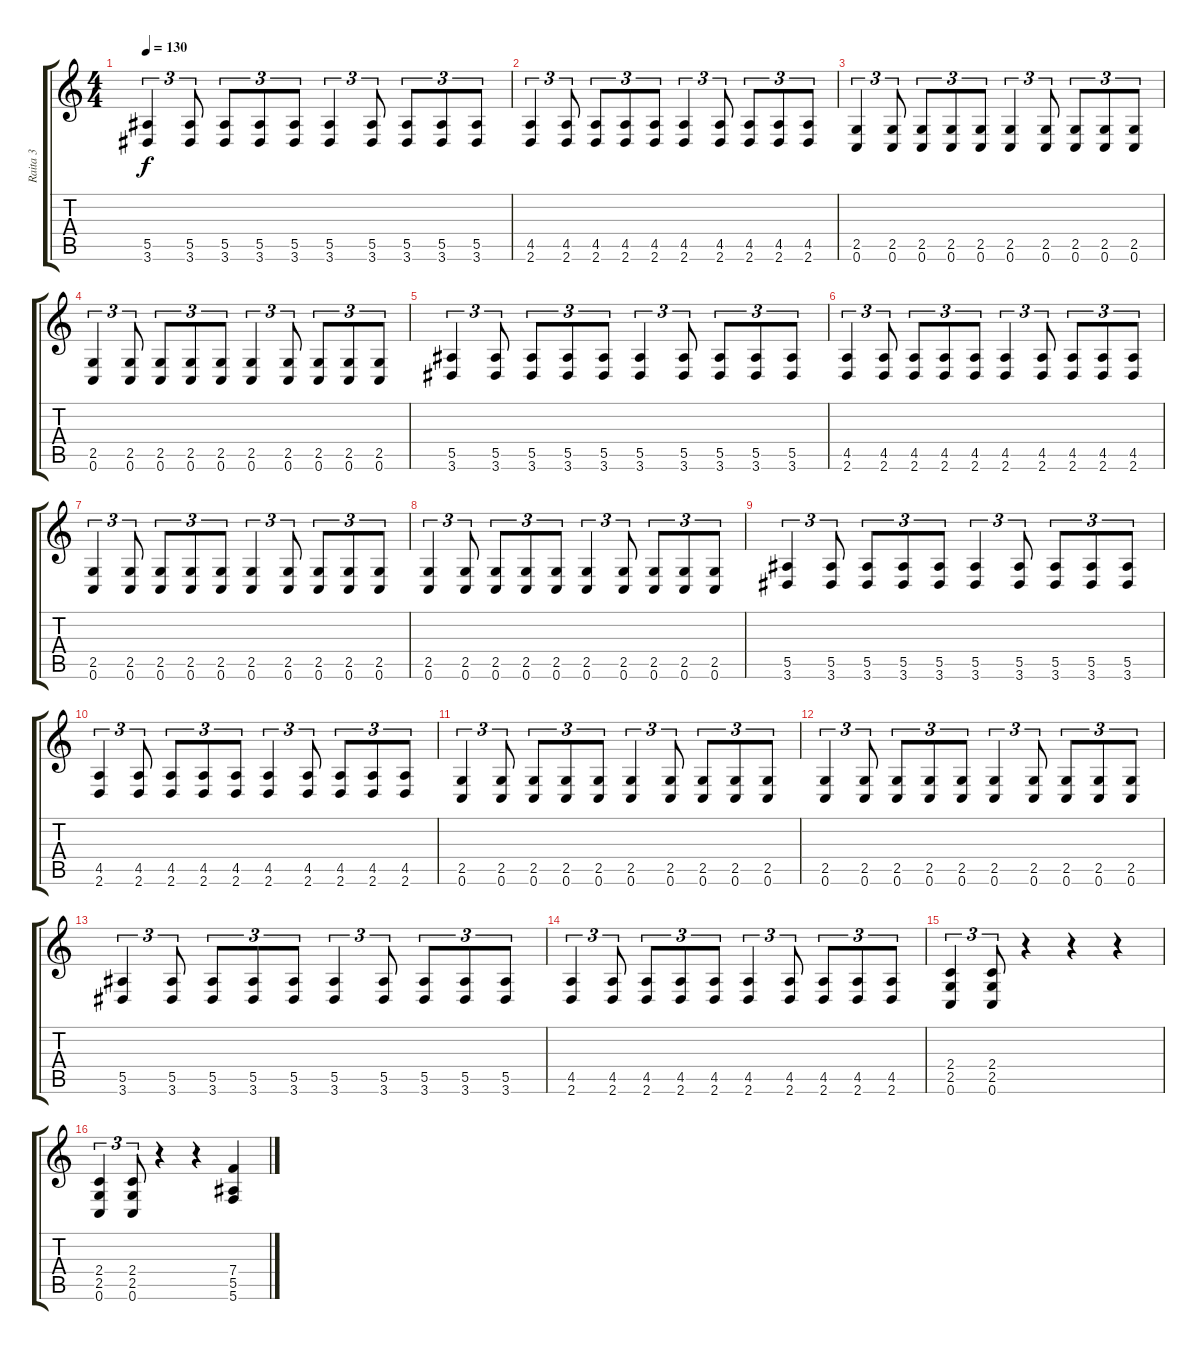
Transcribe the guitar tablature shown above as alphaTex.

\track ("Raita 3" "Raita 3") {instrument distortionguitar}
\staff {score tabs}
\tuning (C4 G3 Eb3 Bb2 F2 C2) {hide}
\ts (4 4)
\tempo 130
\clef g2
\ks c
(5.5 3.6).4{tu (3 2) dy f} (5.5 3.6).8{tu (3 2)} (5.5 3.6).8{tu (3 2)} (5.5 3.6).8{tu (3 2)} (5.5 3.6).8{tu (3 2)} (5.5 3.6).4{tu (3 2)} (5.5 3.6).8{tu (3 2)} (5.5 3.6).8{tu (3 2)} (5.5 3.6).8{tu (3 2)} (5.5 3.6).8{tu (3 2)} |
(4.5 2.6).4{tu (3 2)} (4.5 2.6).8{tu (3 2)} (4.5 2.6).8{tu (3 2)} (4.5 2.6).8{tu (3 2)} (4.5 2.6).8{tu (3 2)} (4.5 2.6).4{tu (3 2)} (4.5 2.6).8{tu (3 2)} (4.5 2.6).8{tu (3 2)} (4.5 2.6).8{tu (3 2)} (4.5 2.6).8{tu (3 2)} |
(2.5 0.6).4{tu (3 2)} (2.5 0.6).8{tu (3 2)} (2.5 0.6).8{tu (3 2)} (2.5 0.6).8{tu (3 2)} (2.5 0.6).8{tu (3 2)} (2.5 0.6).4{tu (3 2)} (2.5 0.6).8{tu (3 2)} (2.5 0.6).8{tu (3 2)} (2.5 0.6).8{tu (3 2)} (2.5 0.6).8{tu (3 2)} |
(2.5 0.6).4{tu (3 2)} (2.5 0.6).8{tu (3 2)} (2.5 0.6).8{tu (3 2)} (2.5 0.6).8{tu (3 2)} (2.5 0.6).8{tu (3 2)} (2.5 0.6).4{tu (3 2)} (2.5 0.6).8{tu (3 2)} (2.5 0.6).8{tu (3 2)} (2.5 0.6).8{tu (3 2)} (2.5 0.6).8{tu (3 2)} |
(5.5 3.6).4{tu (3 2)} (5.5 3.6).8{tu (3 2)} (5.5 3.6).8{tu (3 2)} (5.5 3.6).8{tu (3 2)} (5.5 3.6).8{tu (3 2)} (5.5 3.6).4{tu (3 2)} (5.5 3.6).8{tu (3 2)} (5.5 3.6).8{tu (3 2)} (5.5 3.6).8{tu (3 2)} (5.5 3.6).8{tu (3 2)} |
(4.5 2.6).4{tu (3 2)} (4.5 2.6).8{tu (3 2)} (4.5 2.6).8{tu (3 2)} (4.5 2.6).8{tu (3 2)} (4.5 2.6).8{tu (3 2)} (4.5 2.6).4{tu (3 2)} (4.5 2.6).8{tu (3 2)} (4.5 2.6).8{tu (3 2)} (4.5 2.6).8{tu (3 2)} (4.5 2.6).8{tu (3 2)} |
(2.5 0.6).4{tu (3 2)} (2.5 0.6).8{tu (3 2)} (2.5 0.6).8{tu (3 2)} (2.5 0.6).8{tu (3 2)} (2.5 0.6).8{tu (3 2)} (2.5 0.6).4{tu (3 2)} (2.5 0.6).8{tu (3 2)} (2.5 0.6).8{tu (3 2)} (2.5 0.6).8{tu (3 2)} (2.5 0.6).8{tu (3 2)} |
(2.5 0.6).4{tu (3 2)} (2.5 0.6).8{tu (3 2)} (2.5 0.6).8{tu (3 2)} (2.5 0.6).8{tu (3 2)} (2.5 0.6).8{tu (3 2)} (2.5 0.6).4{tu (3 2)} (2.5 0.6).8{tu (3 2)} (2.5 0.6).8{tu (3 2)} (2.5 0.6).8{tu (3 2)} (2.5 0.6).8{tu (3 2)} |
(5.5 3.6).4{tu (3 2)} (5.5 3.6).8{tu (3 2)} (5.5 3.6).8{tu (3 2)} (5.5 3.6).8{tu (3 2)} (5.5 3.6).8{tu (3 2)} (5.5 3.6).4{tu (3 2)} (5.5 3.6).8{tu (3 2)} (5.5 3.6).8{tu (3 2)} (5.5 3.6).8{tu (3 2)} (5.5 3.6).8{tu (3 2)} |
(4.5 2.6).4{tu (3 2)} (4.5 2.6).8{tu (3 2)} (4.5 2.6).8{tu (3 2)} (4.5 2.6).8{tu (3 2)} (4.5 2.6).8{tu (3 2)} (4.5 2.6).4{tu (3 2)} (4.5 2.6).8{tu (3 2)} (4.5 2.6).8{tu (3 2)} (4.5 2.6).8{tu (3 2)} (4.5 2.6).8{tu (3 2)} |
(2.5 0.6).4{tu (3 2)} (2.5 0.6).8{tu (3 2)} (2.5 0.6).8{tu (3 2)} (2.5 0.6).8{tu (3 2)} (2.5 0.6).8{tu (3 2)} (2.5 0.6).4{tu (3 2)} (2.5 0.6).8{tu (3 2)} (2.5 0.6).8{tu (3 2)} (2.5 0.6).8{tu (3 2)} (2.5 0.6).8{tu (3 2)} |
(2.5 0.6).4{tu (3 2)} (2.5 0.6).8{tu (3 2)} (2.5 0.6).8{tu (3 2)} (2.5 0.6).8{tu (3 2)} (2.5 0.6).8{tu (3 2)} (2.5 0.6).4{tu (3 2)} (2.5 0.6).8{tu (3 2)} (2.5 0.6).8{tu (3 2)} (2.5 0.6).8{tu (3 2)} (2.5 0.6).8{tu (3 2)} |
(5.5 3.6).4{tu (3 2)} (5.5 3.6).8{tu (3 2)} (5.5 3.6).8{tu (3 2)} (5.5 3.6).8{tu (3 2)} (5.5 3.6).8{tu (3 2)} (5.5 3.6).4{tu (3 2)} (5.5 3.6).8{tu (3 2)} (5.5 3.6).8{tu (3 2)} (5.5 3.6).8{tu (3 2)} (5.5 3.6).8{tu (3 2)} |
(4.5 2.6).4{tu (3 2)} (4.5 2.6).8{tu (3 2)} (4.5 2.6).8{tu (3 2)} (4.5 2.6).8{tu (3 2)} (4.5 2.6).8{tu (3 2)} (4.5 2.6).4{tu (3 2)} (4.5 2.6).8{tu (3 2)} (4.5 2.6).8{tu (3 2)} (4.5 2.6).8{tu (3 2)} (4.5 2.6).8{tu (3 2)} |
(2.4 2.5 0.6).4{tu (3 2)} (2.4 2.5 0.6).8{tu (3 2)} r.4 r.4 r.4 |
(2.4 2.5 0.6).4{tu (3 2)} (2.4 2.5 0.6).8{tu (3 2)} r.4 r.4 (7.4 5.5 5.6).4
